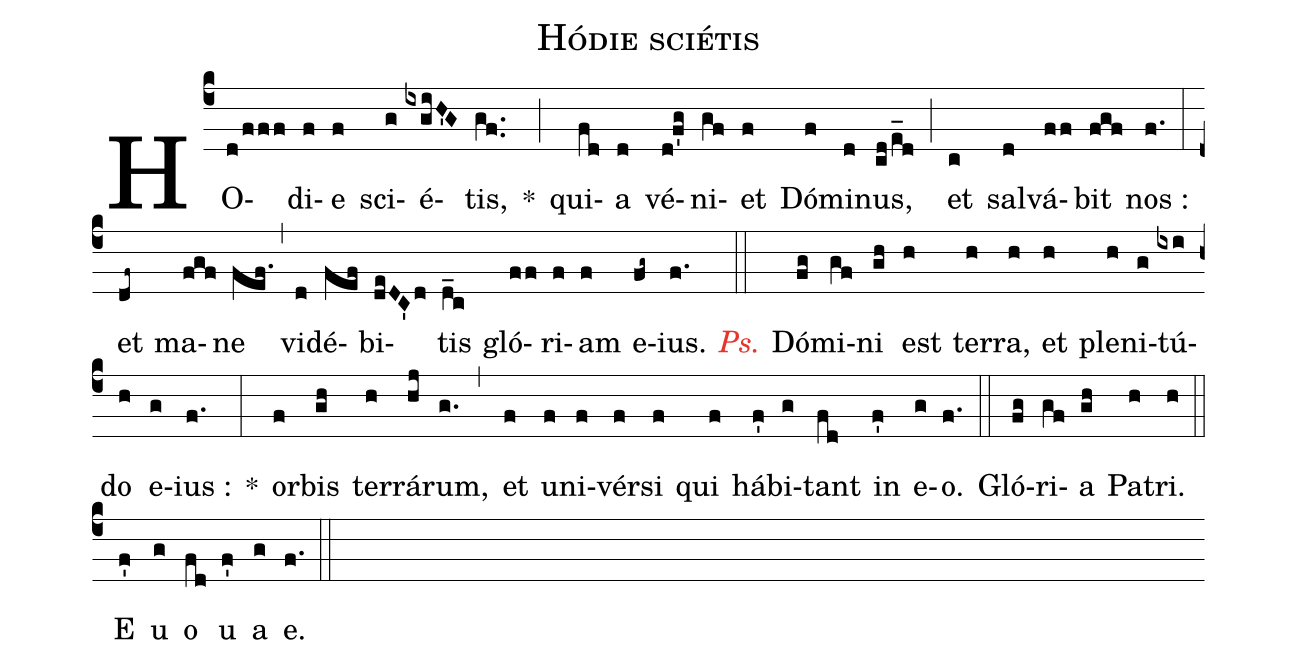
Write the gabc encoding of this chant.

name:Hódie sciétis;
%%
(c4) HO(d/fff)di(f)e(f) sci(g)é(ixgiH'G)tis,(gf..) *(;)
qui(fd)a(d) vé(d!f'g)ni(gf)et(f) Dó(f)mi(d)nus,(cd/e_d) (;)
et(c) sal(d)vá(ff)bit(fgf) nos :(f.) (:)
et(df~) ma(fgf)ne(fef.) (,)
vi(d)dé(fef)bi(deDC'd)tis(d_c) gló(ff)ri(f)am(f) e(fg~)ius.(f.) (::)

<c><i>Ps.</i></c> Dó(fg)mi(gf)ni(gh) est(h) ter(h)ra,(h) et(h) ple(h)ni(g)tú(ixi)do(h) e(g)ius :(f.) *(:)
or(f)bis(gh) ter(h)rá(hj)rum,(g.) (,)
et(f) u(f)ni(f)vér(f)si(f) qui(f) há(f')bi(g)tant(fd) in(f') e(g)o.(f.) (::)

Gló(fg)ri(gf)a(gh) Pa(h)tri.(h) (::)
<eu>E(f') u(g) o(fd) u(f') a(g) e.</eu>(f.) (::)
